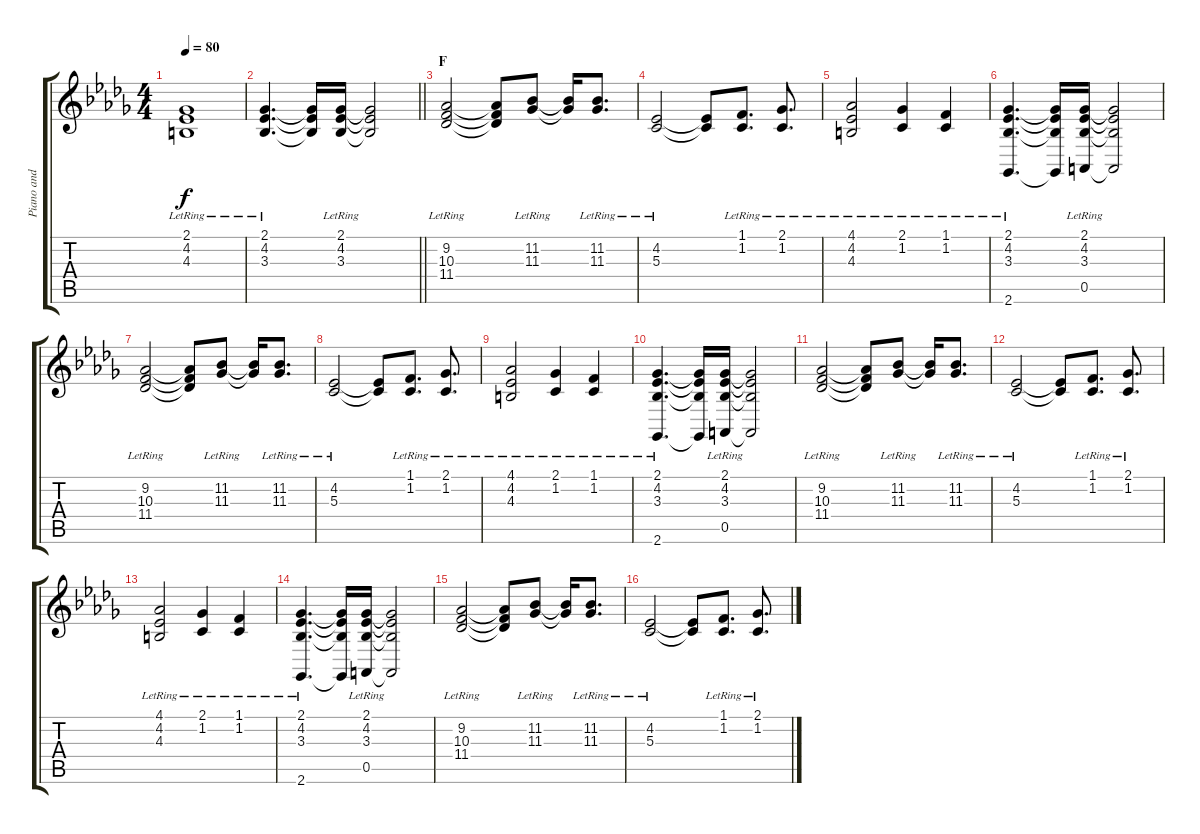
\track ("Piano and others" "Piano and ") {instrument electricpiano1}
\staff {score tabs}
\tuning (E4 B3 G3 D3 A2 E2) {hide}
\ts (4 4)
\tempo 80
\clef g2
\ks db
(2.1{lr} 4.2{lr} 4.3{lr}).1{dy f} |
\barLineRight lightlight
(2.1{lr} 4.2{lr} 3.3{lr}).4{d} (2.1{t} 4.2{t} 3.3{t}).16 (2.1{lr} 4.2{lr} 3.3{lr}).16 (2.1{t} 4.2{t} 3.3{t}).2 |
\section ("" "F")
(9.2{lr} 10.3{lr} 11.4{lr}).2 (9.2{t} 10.3{t} 11.4{t}).8 (11.2{lr} 11.3{lr}).8 (11.2{t} 11.3{t}).16 (11.2{lr} 11.3{lr}).8{d} |
(4.2{lr} 5.3{lr}).2 (4.2{t} 5.3{t}).8 (1.1{lr} 1.2{lr}).8{d} (2.1{lr} 1.2{lr}).8{d} |
(4.1{lr} 4.2{lr} 4.3{lr}).2 (2.1{lr} 1.2{lr}).4 (1.1{lr} 1.2{lr}).4 |
(2.1{lr} 4.2{lr} 3.3{lr} 2.6{lr}).4{d} (2.1{t} 4.2{t} 3.3{t} 2.6{t}).16 (2.1{lr} 4.2{lr} 3.3{lr} 0.5{lr}).16 (2.1{t} 4.2{t} 3.3{t} 0.5{t}).2 |
(9.2{lr} 10.3{lr} 11.4{lr}).2 (9.2{t} 10.3{t} 11.4{t}).8 (11.2{lr} 11.3{lr}).8 (11.2{t} 11.3{t}).16 (11.2{lr} 11.3{lr}).8{d} |
(4.2{lr} 5.3{lr}).2 (4.2{t} 5.3{t}).8 (1.1{lr} 1.2{lr}).8{d} (2.1{lr} 1.2{lr}).8{d} |
(4.1{lr} 4.2{lr} 4.3{lr}).2 (2.1{lr} 1.2{lr}).4 (1.1{lr} 1.2{lr}).4 |
(2.1{lr} 4.2{lr} 3.3{lr} 2.6{lr}).4{d} (2.1{t} 4.2{t} 3.3{t} 2.6{t}).16 (2.1{lr} 4.2{lr} 3.3{lr} 0.5{lr}).16 (2.1{t} 4.2{t} 3.3{t} 0.5{t}).2 |
(9.2{lr} 10.3{lr} 11.4{lr}).2 (9.2{t} 10.3{t} 11.4{t}).8 (11.2{lr} 11.3{lr}).8 (11.2{t} 11.3{t}).16 (11.2{lr} 11.3{lr}).8{d} |
(4.2{lr} 5.3{lr}).2 (4.2{t} 5.3{t}).8 (1.1{lr} 1.2{lr}).8{d} (2.1{lr} 1.2{lr}).8{d} |
(4.1{lr} 4.2{lr} 4.3{lr}).2 (2.1{lr} 1.2{lr}).4 (1.1{lr} 1.2{lr}).4 |
(2.1{lr} 4.2{lr} 3.3{lr} 2.6{lr}).4{d} (2.1{t} 4.2{t} 3.3{t} 2.6{t}).16 (2.1{lr} 4.2{lr} 3.3{lr} 0.5{lr}).16 (2.1{t} 4.2{t} 3.3{t} 0.5{t}).2 |
(9.2{lr} 10.3{lr} 11.4{lr}).2 (9.2{t} 10.3{t} 11.4{t}).8 (11.2{lr} 11.3{lr}).8 (11.2{t} 11.3{t}).16 (11.2{lr} 11.3{lr}).8{d} |
(4.2{lr} 5.3{lr}).2 (4.2{t} 5.3{t}).8 (1.1{lr} 1.2{lr}).8{d} (2.1{lr} 1.2{lr}).8{d}
